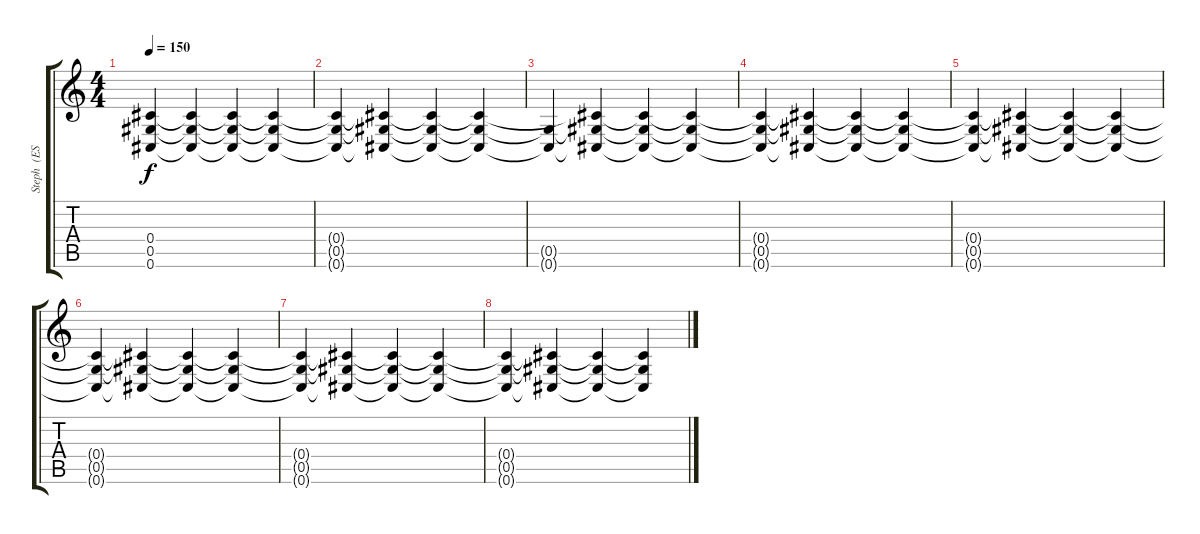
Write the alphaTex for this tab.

\track ("Steph  (ESP guitar)" "Steph  (ES") {instrument distortionguitar}
\staff {score tabs}
\tuning (Eb4 Bb3 Gb3 Db3 Ab2 Db2) {hide}
\ts (4 4)
\tempo 150
\clef g2
\ks c
(0.4{t} 0.5{t} 0.6{t}).4{dy f} (0.4{t} 0.5{t} 0.6{t}).4 (0.4{t} 0.5{t} 0.6{t}).4{volume 8} (0.4{t} 0.5{t} 0.6{t}).4 |
(0.4{t} 0.5{t} 0.6{t}).4 (0.4{t} 0.5{t} 0.6{t}).4 (0.4{t} 0.5{t} 0.6{t}).4 (0.4{t} 0.5{t} 0.6{t}).4 |
(0.5{t} 0.6{t}).4 (0.4{t} 0.5{t} 0.6{t}).4 (0.4{t} 0.5{t} 0.6{t}).4 (0.4{t} 0.5{t} 0.6{t}).4 |
(0.4{t} 0.5{t} 0.6{t}).4{volume 4} (0.4{t} 0.5{t} 0.6{t}).4 (0.4{t} 0.5{t} 0.6{t}).4 (0.4{t} 0.5{t} 0.6{t}).4 |
(0.4{t} 0.5{t} 0.6{t}).4 (0.4{t} 0.5{t} 0.6{t}).4 (0.4{t} 0.5{t} 0.6{t}).4 (0.4{t} 0.5{t} 0.6{t}).4 |
(0.4{t} 0.5{t} 0.6{t}).4 (0.4{t} 0.5{t} 0.6{t}).4 (0.4{t} 0.5{t} 0.6{t}).4{volume 0} (0.4{t} 0.5{t} 0.6{t}).4 |
(0.4{t} 0.5{t} 0.6{t}).4 (0.4{t} 0.5{t} 0.6{t}).4 (0.4{t} 0.5{t} 0.6{t}).4 (0.4{t} 0.5{t} 0.6{t}).4 |
(0.4{t} 0.5{t} 0.6{t}).4 (0.4{t} 0.5{t} 0.6{t}).4 (0.4{t} 0.5{t} 0.6{t}).4 (0.4{t} 0.5{t} 0.6{t}).4
